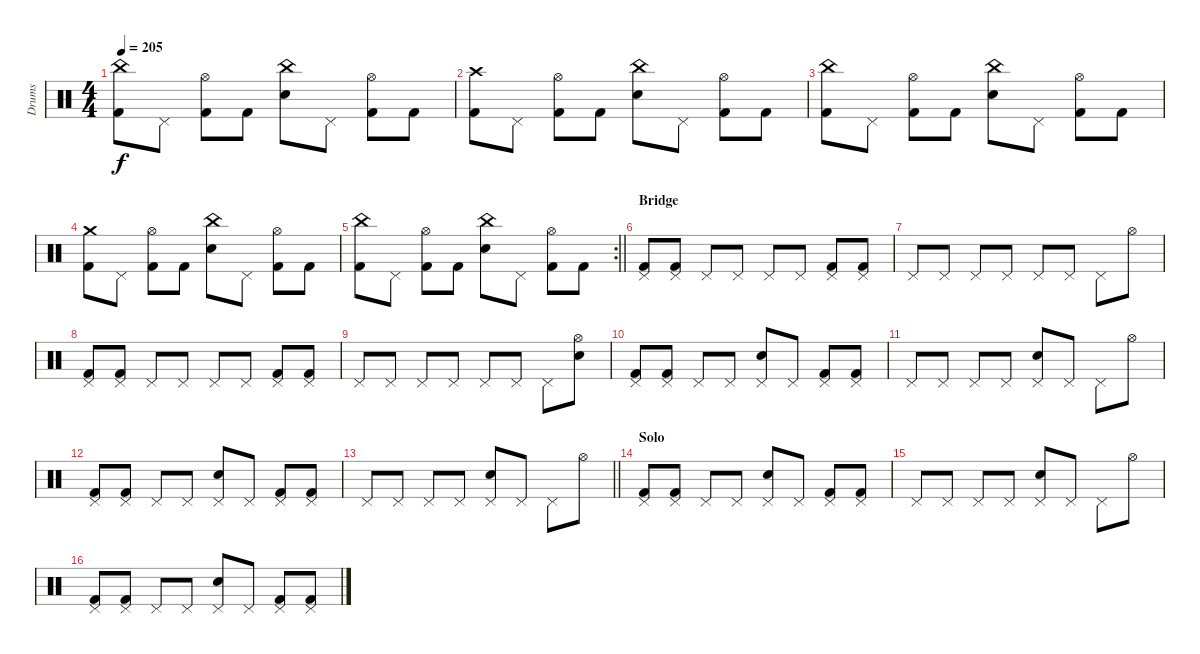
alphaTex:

\track ("Drums" "Drums") {instrument percussion}
\staff {score}
\articulation defaults
\ts (4 4)
\tempo 205
\clef neutral
\ks c
("China (hit)" "Kick (hit) 2").8{dy f} "Pedal Hi-Hat (hit)".8 ("Hi-Hat (open)" "Kick (hit) 2").8 "Kick (hit) 2".8 ("China (hit)" "Electric Snare (hit)").8 "Pedal Hi-Hat (hit)".8 ("Hi-Hat (open)" "Kick (hit) 2").8 "Kick (hit) 2".8 |
("Crash high (hit)" "Kick (hit) 2").8 "Pedal Hi-Hat (hit)".8 ("Hi-Hat (open)" "Kick (hit) 2").8 "Kick (hit) 2".8 ("China (hit)" "Electric Snare (hit)").8 "Pedal Hi-Hat (hit)".8 ("Hi-Hat (open)" "Kick (hit) 2").8 "Kick (hit) 2".8 |
("China (hit)" "Kick (hit) 2").8 "Pedal Hi-Hat (hit)".8 ("Hi-Hat (open)" "Kick (hit) 2").8 "Kick (hit) 2".8 ("China (hit)" "Electric Snare (hit)").8 "Pedal Hi-Hat (hit)".8 ("Hi-Hat (open)" "Kick (hit) 2").8 "Kick (hit) 2".8 |
("Crash medium (hit)" "Kick (hit) 2").8 "Pedal Hi-Hat (hit)".8 ("Hi-Hat (open)" "Kick (hit) 2").8 "Kick (hit) 2".8 ("China (hit)" "Electric Snare (hit)").8 "Pedal Hi-Hat (hit)".8 ("Hi-Hat (open)" "Kick (hit) 2").8 "Kick (hit) 2".8 |
\rc 2
\barLineRight lightlight
("China (hit)" "Kick (hit) 2").8 "Pedal Hi-Hat (hit)".8 ("Hi-Hat (open)" "Kick (hit) 2").8 "Kick (hit) 2".8 ("China (hit)" "Electric Snare (hit)").8 "Pedal Hi-Hat (hit)".8 ("Hi-Hat (open)" "Kick (hit) 2").8 "Kick (hit) 2".8 |
\section ("" "Bridge")
("Pedal Hi-Hat (hit)" "Kick (hit) 2").8 ("Pedal Hi-Hat (hit)" "Kick (hit) 2").8 "Pedal Hi-Hat (hit)".8 "Pedal Hi-Hat (hit)".8 "Pedal Hi-Hat (hit)".8 "Pedal Hi-Hat (hit)".8 ("Pedal Hi-Hat (hit)" "Kick (hit) 2").8 ("Pedal Hi-Hat (hit)" "Kick (hit) 2").8 |
"Pedal Hi-Hat (hit)".8 "Pedal Hi-Hat (hit)".8 "Pedal Hi-Hat (hit)".8 "Pedal Hi-Hat (hit)".8 "Pedal Hi-Hat (hit)".8 "Pedal Hi-Hat (hit)".8 "Pedal Hi-Hat (hit)".8 "Hi-Hat (open)".8 |
("Pedal Hi-Hat (hit)" "Kick (hit) 2").8 ("Pedal Hi-Hat (hit)" "Kick (hit) 2").8 "Pedal Hi-Hat (hit)".8 "Pedal Hi-Hat (hit)".8 "Pedal Hi-Hat (hit)".8 "Pedal Hi-Hat (hit)".8 ("Pedal Hi-Hat (hit)" "Kick (hit) 2").8 ("Pedal Hi-Hat (hit)" "Kick (hit) 2").8 |
"Pedal Hi-Hat (hit)".8 "Pedal Hi-Hat (hit)".8 "Pedal Hi-Hat (hit)".8 "Pedal Hi-Hat (hit)".8 "Pedal Hi-Hat (hit)".8 "Pedal Hi-Hat (hit)".8 "Pedal Hi-Hat (hit)".8 ("Hi-Hat (open)" "Electric Snare (hit)").8 |
("Pedal Hi-Hat (hit)" "Kick (hit) 2").8 ("Pedal Hi-Hat (hit)" "Kick (hit) 2").8 "Pedal Hi-Hat (hit)".8 "Pedal Hi-Hat (hit)".8 ("Pedal Hi-Hat (hit)" "Electric Snare (hit)").8 "Pedal Hi-Hat (hit)".8 ("Pedal Hi-Hat (hit)" "Kick (hit) 2").8 ("Pedal Hi-Hat (hit)" "Kick (hit) 2").8 |
"Pedal Hi-Hat (hit)".8 "Pedal Hi-Hat (hit)".8 "Pedal Hi-Hat (hit)".8 "Pedal Hi-Hat (hit)".8 ("Pedal Hi-Hat (hit)" "Electric Snare (hit)").8 "Pedal Hi-Hat (hit)".8 "Pedal Hi-Hat (hit)".8 "Hi-Hat (open)".8 |
("Pedal Hi-Hat (hit)" "Kick (hit) 2").8 ("Pedal Hi-Hat (hit)" "Kick (hit) 2").8 "Pedal Hi-Hat (hit)".8 "Pedal Hi-Hat (hit)".8 ("Pedal Hi-Hat (hit)" "Electric Snare (hit)").8 "Pedal Hi-Hat (hit)".8 ("Pedal Hi-Hat (hit)" "Kick (hit) 2").8 ("Pedal Hi-Hat (hit)" "Kick (hit) 2").8 |
\barLineRight lightlight "Pedal Hi-Hat (hit)".8 "Pedal Hi-Hat (hit)".8 "Pedal Hi-Hat (hit)".8 "Pedal Hi-Hat (hit)".8
("Pedal Hi-Hat (hit)" "Electric Snare (hit)").8 "Pedal Hi-Hat (hit)".8 "Pedal Hi-Hat (hit)".8 "Hi-Hat (open)".8 |
\section ("" "Solo")
("Pedal Hi-Hat (hit)" "Kick (hit) 2").8 ("Pedal Hi-Hat (hit)" "Kick (hit) 2").8 "Pedal Hi-Hat (hit)".8 "Pedal Hi-Hat (hit)".8 ("Pedal Hi-Hat (hit)" "Electric Snare (hit)").8 "Pedal Hi-Hat (hit)".8 ("Pedal Hi-Hat (hit)" "Kick (hit) 2").8 ("Pedal Hi-Hat (hit)" "Kick (hit) 2").8 |
"Pedal Hi-Hat (hit)".8 "Pedal Hi-Hat (hit)".8 "Pedal Hi-Hat (hit)".8 "Pedal Hi-Hat (hit)".8 ("Pedal Hi-Hat (hit)" "Electric Snare (hit)").8 "Pedal Hi-Hat (hit)".8 "Pedal Hi-Hat (hit)".8 "Hi-Hat (open)".8 |
("Pedal Hi-Hat (hit)" "Kick (hit) 2").8 ("Pedal Hi-Hat (hit)" "Kick (hit) 2").8 "Pedal Hi-Hat (hit)".8 "Pedal Hi-Hat (hit)".8 ("Pedal Hi-Hat (hit)" "Electric Snare (hit)").8 "Pedal Hi-Hat (hit)".8 ("Pedal Hi-Hat (hit)" "Kick (hit) 2").8 ("Pedal Hi-Hat (hit)" "Kick (hit) 2").8
